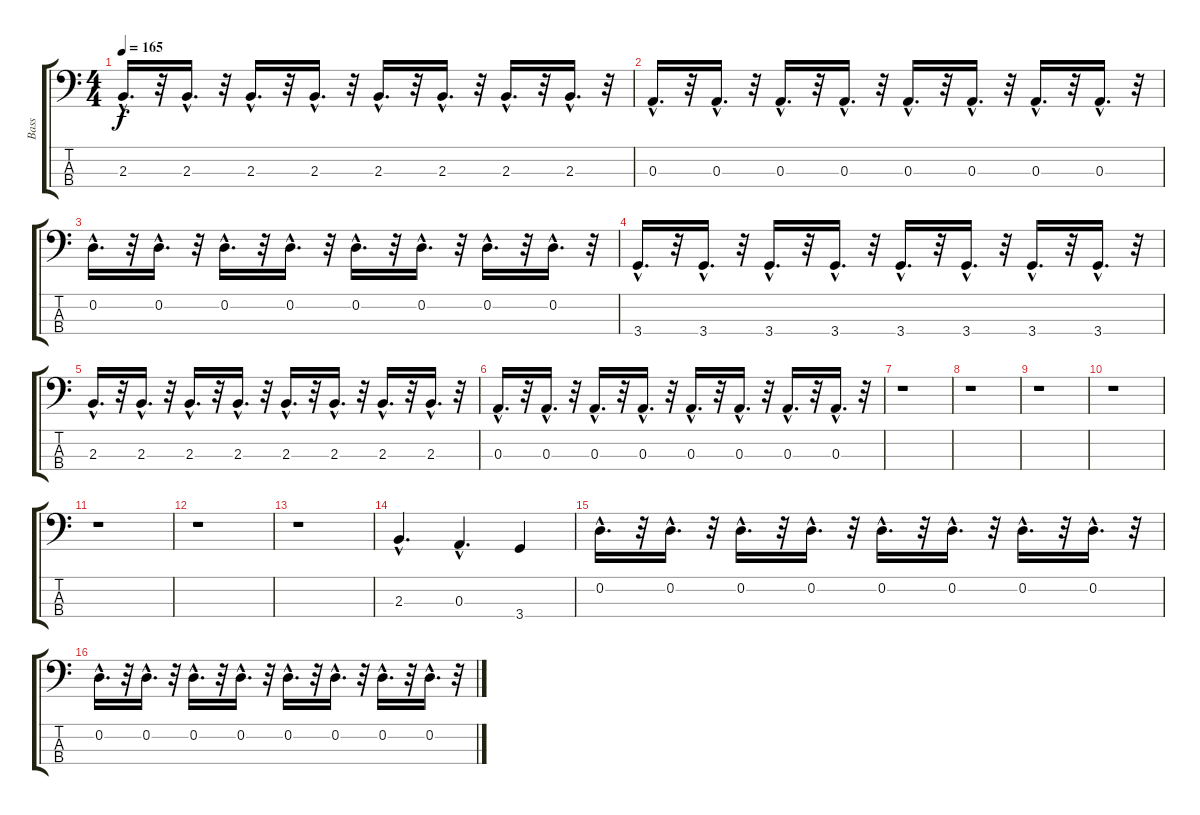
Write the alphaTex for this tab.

\track ("Bass" "Bass") {instrument electricbassfinger}
\staff {score tabs}
\tuning (G2 D2 A1 E1) {hide}
\ts (4 4)
\tempo 165
\clef f4
\ks c
2.3{hac}.16{d dy f} r.32 2.3{hac}.16{d} r.32 2.3{hac}.16{d} r.32 2.3{hac}.16{d} r.32 2.3{hac}.16{d} r.32 2.3{hac}.16{d} r.32 2.3{hac}.16{d} r.32 2.3{hac}.16{d} r.32 |
0.3{hac}.16{d} r.32 0.3{hac}.16{d} r.32 0.3{hac}.16{d} r.32 0.3{hac}.16{d} r.32 0.3{hac}.16{d} r.32 0.3{hac}.16{d} r.32 0.3{hac}.16{d} r.32 0.3{hac}.16{d} r.32 |
0.2{hac}.16{d} r.32 0.2{hac}.16{d} r.32 0.2{hac}.16{d} r.32 0.2{hac}.16{d} r.32 0.2{hac}.16{d} r.32 0.2{hac}.16{d} r.32 0.2{hac}.16{d} r.32 0.2{hac}.16{d} r.32 |
3.4{hac}.16{d} r.32 3.4{hac}.16{d} r.32 3.4{hac}.16{d} r.32 3.4{hac}.16{d} r.32 3.4{hac}.16{d} r.32 3.4{hac}.16{d} r.32 3.4{hac}.16{d} r.32 3.4{hac}.16{d} r.32 |
2.3{hac}.16{d} r.32 2.3{hac}.16{d} r.32 2.3{hac}.16{d} r.32 2.3{hac}.16{d} r.32 2.3{hac}.16{d} r.32 2.3{hac}.16{d} r.32 2.3{hac}.16{d} r.32 2.3{hac}.16{d} r.32 |
0.3{hac}.16{d} r.32 0.3{hac}.16{d} r.32 0.3{hac}.16{d} r.32 0.3{hac}.16{d} r.32 0.3{hac}.16{d} r.32 0.3{hac}.16{d} r.32 0.3{hac}.16{d} r.32 0.3{hac}.16{d} r.32 |
r.1 |
r.1 |
r.1 |
r.1 |
r.1 |
r.1 |
r.1 |
2.3{hac}.4{d} 0.3{hac}.4{d} 3.4.4 |
0.2{hac}.16{d} r.32 0.2{hac}.16{d} r.32 0.2{hac}.16{d} r.32 0.2{hac}.16{d} r.32 0.2{hac}.16{d} r.32 0.2{hac}.16{d} r.32 0.2{hac}.16{d} r.32 0.2{hac}.16{d} r.32 |
0.2{hac}.16{d} r.32 0.2{hac}.16{d} r.32 0.2{hac}.16{d} r.32 0.2{hac}.16{d} r.32 0.2{hac}.16{d} r.32 0.2{hac}.16{d} r.32 0.2{hac}.16{d} r.32 0.2{hac}.16{d} r.32
